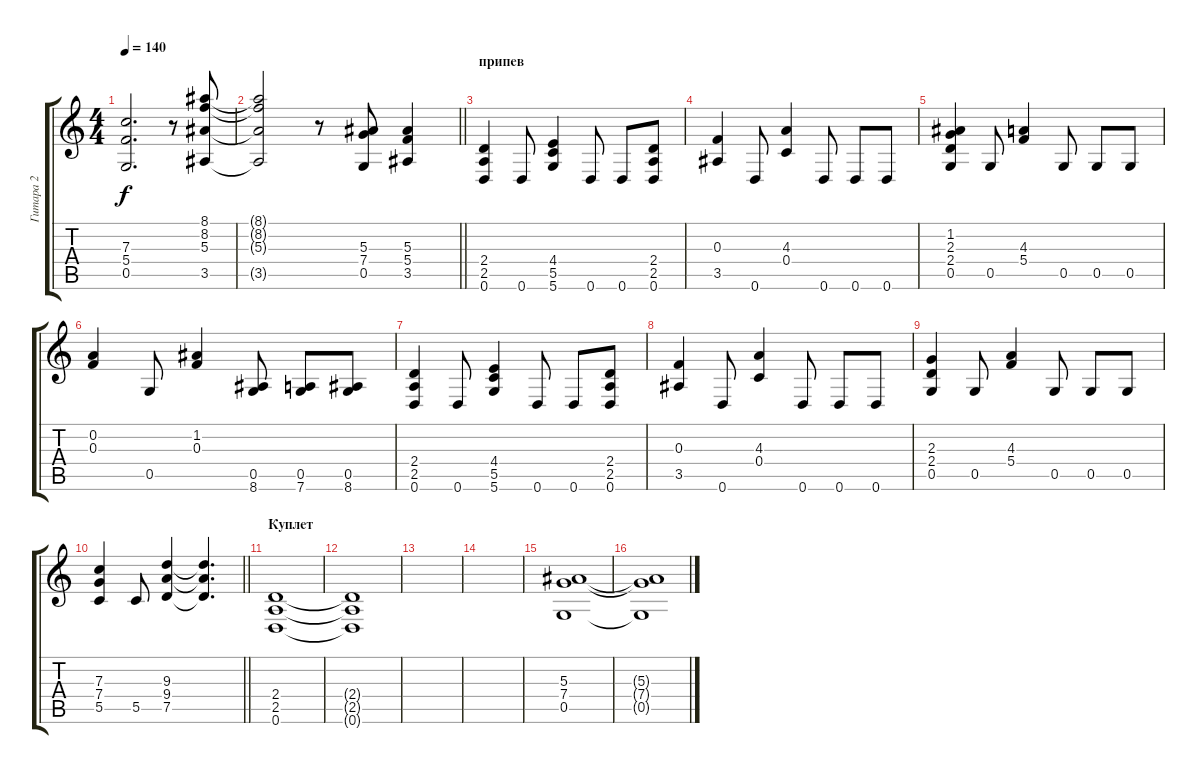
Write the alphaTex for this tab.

\track ("Гитара 2" "Гитара 2") {instrument distortionguitar}
\staff {score tabs}
\tuning (D4 A3 F3 C3 G2 D2) {hide}
\ts (4 4)
\tempo 140
\clef g2
\ks c
(7.3 5.4 0.5).2{d dy f} r.8 (8.1 8.2 5.3 3.5).8 |
\barLineRight lightlight
(8.1{t} 8.2{t} 5.3{t} 3.5{t}).2 r.8 (5.3 7.4 0.5).8 (5.3 5.4 3.5).4 |
\section ("" "припев")
(2.4 2.5 0.6).4 0.6.8 (4.4 5.5 5.6).4 0.6.8 0.6.8 (2.4 2.5 0.6).8 |
(0.3 3.5).4 0.6.8 (4.3 0.4).4 0.6.8 0.6.8 0.6.8 |
(1.2 2.3 2.4 0.5).4 0.5.8 (4.3 5.4).4 0.5.8 0.5.8 0.5.8 |
(0.2 0.3).4 0.5.8 (1.2 0.3).4 (0.5 8.6).8 (0.5 7.6).8 (0.5 8.6).8 |
(2.4 2.5 0.6).4 0.6.8 (4.4 5.5 5.6).4 0.6.8 0.6.8 (2.4 2.5 0.6).8 |
(0.3 3.5).4 0.6.8 (4.3 0.4).4 0.6.8 0.6.8 0.6.8 |
(2.3 2.4 0.5).4 0.5.8 (4.3 5.4).4 0.5.8 0.5.8 0.5.8 |
\barLineRight lightlight
(7.3 7.4 5.5).4 5.5.8 (9.3 9.4 7.5).4 (9.3{t} 9.4{t} 7.5{t}).4{d} |
\section ("" "Куплет")
(2.4 2.5 0.6).1 |
(2.4{t} 2.5{t} 0.6{t}).1 |
|
|
(5.3 7.4 0.5).1 |
(5.3{t} 7.4{t} 0.5{t}).1
